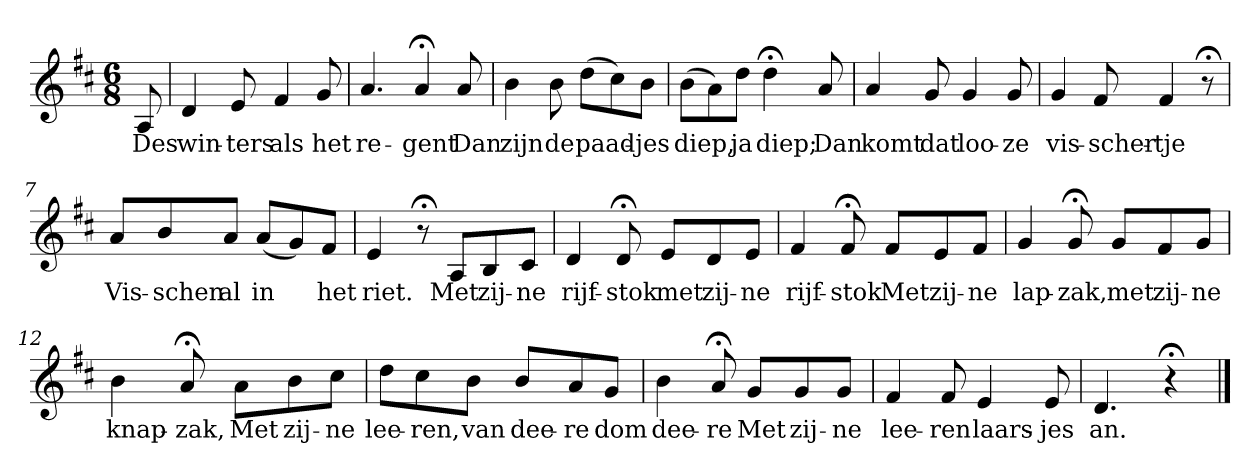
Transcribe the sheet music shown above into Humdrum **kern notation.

**kern	**text
*part1	*part1
*staff1	*staff1
*k[f#c#]	*
*D:	*
*M6/8	*
*MM120	*
=	=
8A	Des
=1	=1
4d	win-
8e	-ters
4f#	als
8g	het
=2	=2
4.a	re-
4a;<	-gent
8a	Dan
=3	=3
4b	zijn
8b	de
(8ddL	paad-
8cc#)	.
8bJ	-jes
=4	=4
(8bL	diep,
8a)	.
8ddJ	ja
4dd;<	diep;
8a	Dan
=5	=5
4a	komt
8g	dat
4g	loo-
8g	-ze
=6	=6
4g	vis-
8f#	-scher-
4f#	-tje
8r;<	.
=7	=7
8aL	Vis-
8b	-schen
8aJ	al
(8aL	in
8g)	.
8f#J	het
=8	=8
4e	riet.
8r;<	.
8AL	Met
8B	zij-
8c#J	-ne
=9	=9
4d	rijf-
8d;<	-stok
8eL	met
8d	zij-
8eJ	-ne
=10	=10
4f#	rijf-
8f#;<	-stok
8f#L	Met
8e	zij-
8f#J	-ne
=11	=11
4g	lap-
8g;<	-zak,
8gL	met
8f#	zij-
8gJ	-ne
=12	=12
4b	knap-
8a;<	-zak,
8aL	Met
8b	zij-
8cc#J	-ne
=13	=13
8ddL	lee-
8cc#	-ren,
8bJ	van
8bL	dee-
8a	-re
8gJ	dom
=14	=14
4b	dee-
8a;<	-re
8gL	Met
8g	zij-
8gJ	-ne
=15	=15
4f#	lee-
8f#	-ren
4e	laars-
8e	-jes
=16	=16
4.d	an.
4r;<	.
==	==
*-	*-
